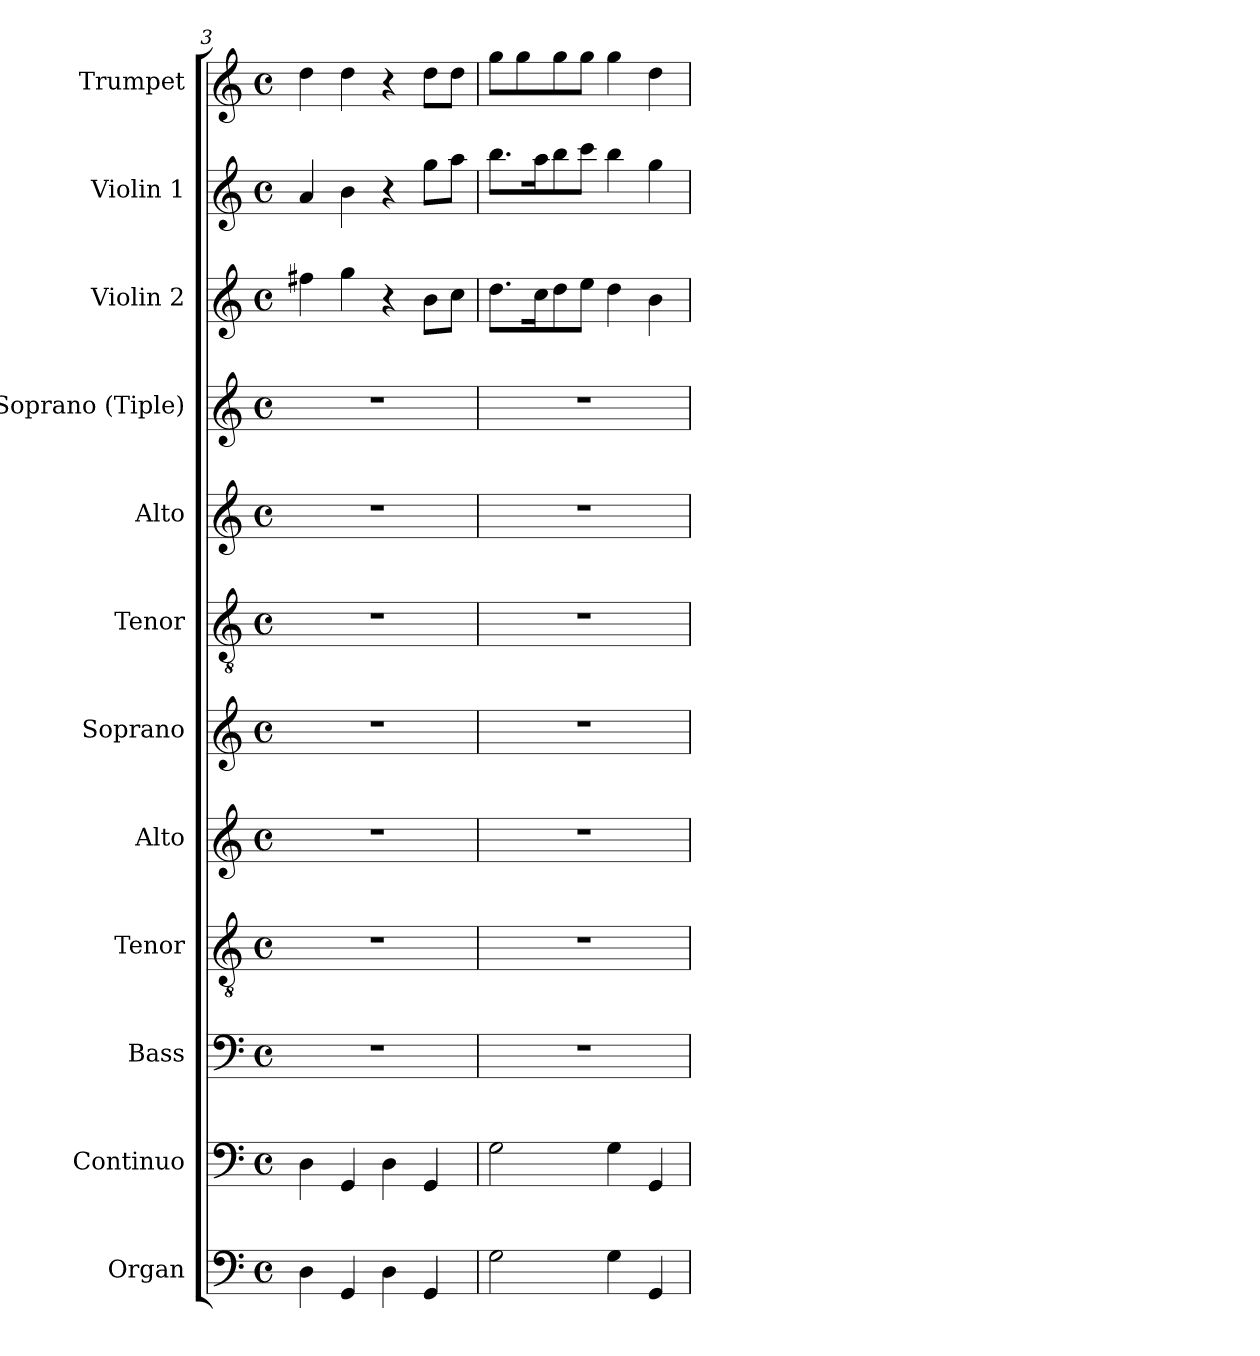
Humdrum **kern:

**kern	**kern	**kern	**kern	**kern	**kern	**kern	**kern	**kern	**kern	**kern	**kern
*part12	*part11	*part10	*part9	*part8	*part7	*part6	*part5	*part4	*part3	*part2	*part1
*staff12	*staff11	*staff10	*staff9	*staff8	*staff7	*staff6	*staff5	*staff4	*staff3	*staff2	*staff1
*I"Organ	*I"Continuo	*I"Bass	*I"Tenor	*I"Alto	*I"Soprano	*I"Tenor	*I"Alto	*I"Soprano (Tiple)	*I"Violin 2	*I"Violin 1	*I"Trumpet
*I'Org.	*I'Cont.	*I'B.	*I'T.	*I'A.	*I'S.	*I'T.	*I'A.	*I'S.	*I'Vln. 2	*I'Vln. 1	*I'Tpt.
*clefF4	*clefF4	*clefF4	*clefGv2	*clefG2	*clefG2	*clefGv2	*clefG2	*clefG2	*clefG2	*clefG2	*clefG2
*	*	*	*ITrd7c12	*	*	*ITrd7c12	*	*	*	*	*
*k[]	*k[]	*k[]	*k[]	*k[]	*k[]	*k[]	*k[]	*k[]	*k[]	*k[]	*k[]
*C:	*C:	*C:	*C:	*C:	*C:	*C:	*C:	*C:	*C:	*C:	*C:
*M4/4	*M4/4	*M4/4	*M4/4	*M4/4	*M4/4	*M4/4	*M4/4	*M4/4	*M4/4	*M4/4	*M4/4
*met(c)	*met(c)	*met(c)	*met(c)	*met(c)	*met(c)	*met(c)	*met(c)	*met(c)	*met(c)	*met(c)	*met(c)
=3	=3	=3	=3	=3	=3	=3	=3	=3	=3	=3	=3
4Di\	4Di\	1r	1r	1r	1r	1r	1r	1r	4ff#Xi\	4ai/	4ddi\
4GGi/	4GGi/	.	.	.	.	.	.	.	4ggi\	4bi\	4ddi\
4Di\	4Di\	.	.	.	.	.	.	.	4r	4r	4r
4GGi/	4GGi/	.	.	.	.	.	.	.	8bi\L	8ggi\L	8ddi\L
.	.	.	.	.	.	.	.	.	8cci\J	8aai\J	8ddi\J
!!LO:LB:g=z
=4	=4	=4	=4	=4	=4	=4	=4	=4	=4	=4	=4
2Gi\	2Gi\	1r	1r	1r	1r	1r	1r	1r	8.ddi\L	8.bbi\L	8ggi\L
.	.	.	.	.	.	.	.	.	.	.	8ggi\
.	.	.	.	.	.	.	.	.	16cci\k	16aai\k	.
.	.	.	.	.	.	.	.	.	8ddi\	8bbi\	8ggi\
.	.	.	.	.	.	.	.	.	8eei\J	8ccci\J	8ggi\J
4Gi\	4Gi\	.	.	.	.	.	.	.	4ddi\	4bbi\	4ggi\
4GGi/	4GGi/	.	.	.	.	.	.	.	4bi\	4ggi\	4ddi\
=	=	=	=	=	=	=	=	=	=	=	=
*-	*-	*-	*-	*-	*-	*-	*-	*-	*-	*-	*-
